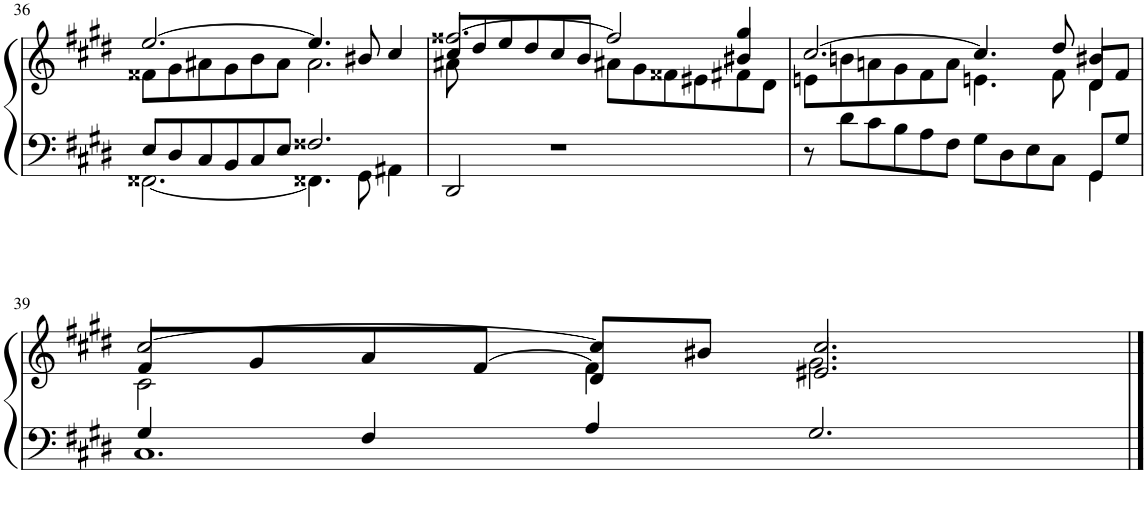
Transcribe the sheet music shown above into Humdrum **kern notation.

**kern	**kern
*part1	*part1
*staff2	*staff1
*I"Harp	*
*I'Hp	*
!!LO:PB:g=z
*clefF4	*clefG2
*k[f#c#g#d#]	*k[f#c#g#d#]
*M6/4	*M6/4
=36	=36
*^	*^
8E/L	[2.FF##X\	[2.ee/	8f##X\L
8D#/	.	.	8g#\
8C#/	.	.	8a#X\
8BB/	.	.	8g#\
8C#/	.	.	8b\
8E/J	.	.	8a#\J
2.F##X/	4.FF##X\]	4.ee/]	2.a#\
.	8GG#\	8b#X/	.
.	4AA#X\	4cc#/	.
*v	*v	*	*
=37	=37	=37
*	*	*^
2DD#/	8cc#/L	8a#X\	[2.ff##X/
.	8dd#/	8ryy	.
.	8ee/	2ryy	.
.	8dd#/	.	.
1r	8cc#/	.	.
.	8b/J	.	.
.	2ryy	8a#X\L	2ff##/]
.	.	8g#\	.
.	.	8f##X\	.
.	.	8e#X\	.
.	4b#X/	8f#X\	4gg#/
.	.	8d#\J	.
=38	=38	=38	=38
*^	*	*	*
8r	2.ryy	[2.cc#/	8en\L	2.ryy
8d#\L	.	.	8bn\	.
8c#\	.	.	8an\	.
8B\	.	.	8g#\	.
8A\	.	.	8f#\	.
8F#\J	.	.	8a\J	.
8G#\L	2ryy	4.cc#/]	4.en\	2ryy
8D#\	.	.	.	.
8E\	.	.	.	.
8C#\J	.	8dd#/	8f#\	.
8GG#/L	4GG#\	4b#X/	8d#/L	4d#\
8G#/J	.	.	8f#/J	.
!!LO:LB:g=z	!!	!!
=39	=39	=39	=39	=39
4G#/	1.C#	[2cc#/	8f#/L	2c#\
.	.	.	8g#/	.
4F#/	.	.	8a/	.
.	.	.	[8f#/J	.
4A/	.	8cc#/L]	4f#\]	4d#/
.	.	8b#X/J	.	.
2.G#/	.	2.cc#/	2.g#\	2.e#X/
*v	*v	*	*	*
*	*v	*v	*v
==	==
*-	*-
